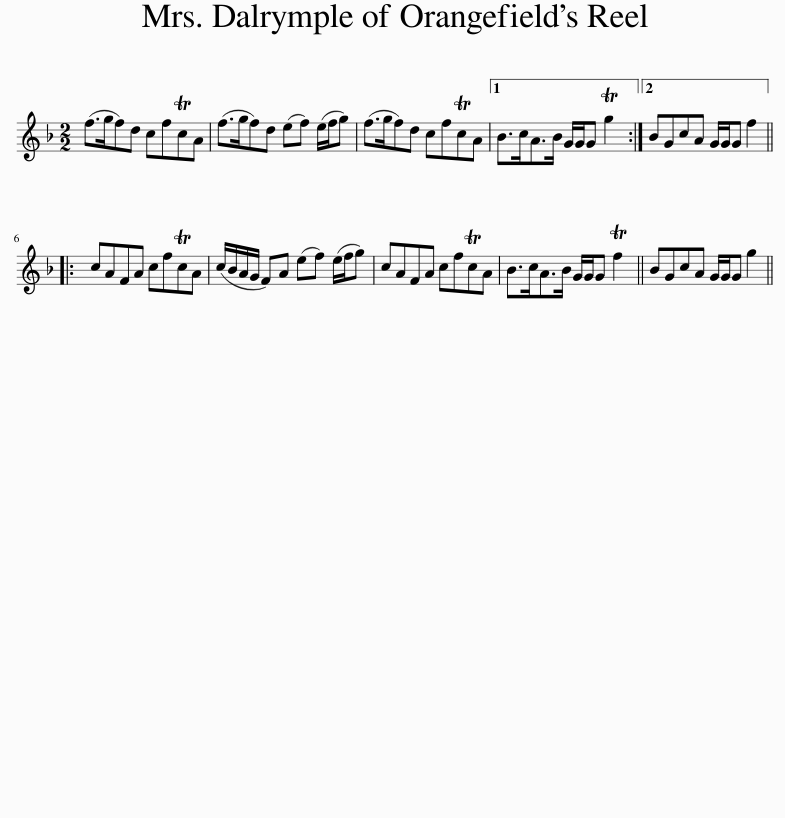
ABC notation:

X:1
L:1/8
M:2/2
I:linebreak $
K:F
V:1 treble
V:1
 (f>gf)d cfTcA | (f>gf)d (ef) (e/f/g) | (f>gf)d cfTcA |1 B>cA>B G/G/G Tg2 :|2 BGcA G/G/G f2 |:$ %5
 cAFA cfTcA | (c/B/A/G/ F)A (ef) (e/f/g) | cAFA cfTcA | B>cA>B G/G/G Tf2 || BGcA G/G/G g2 || %10
